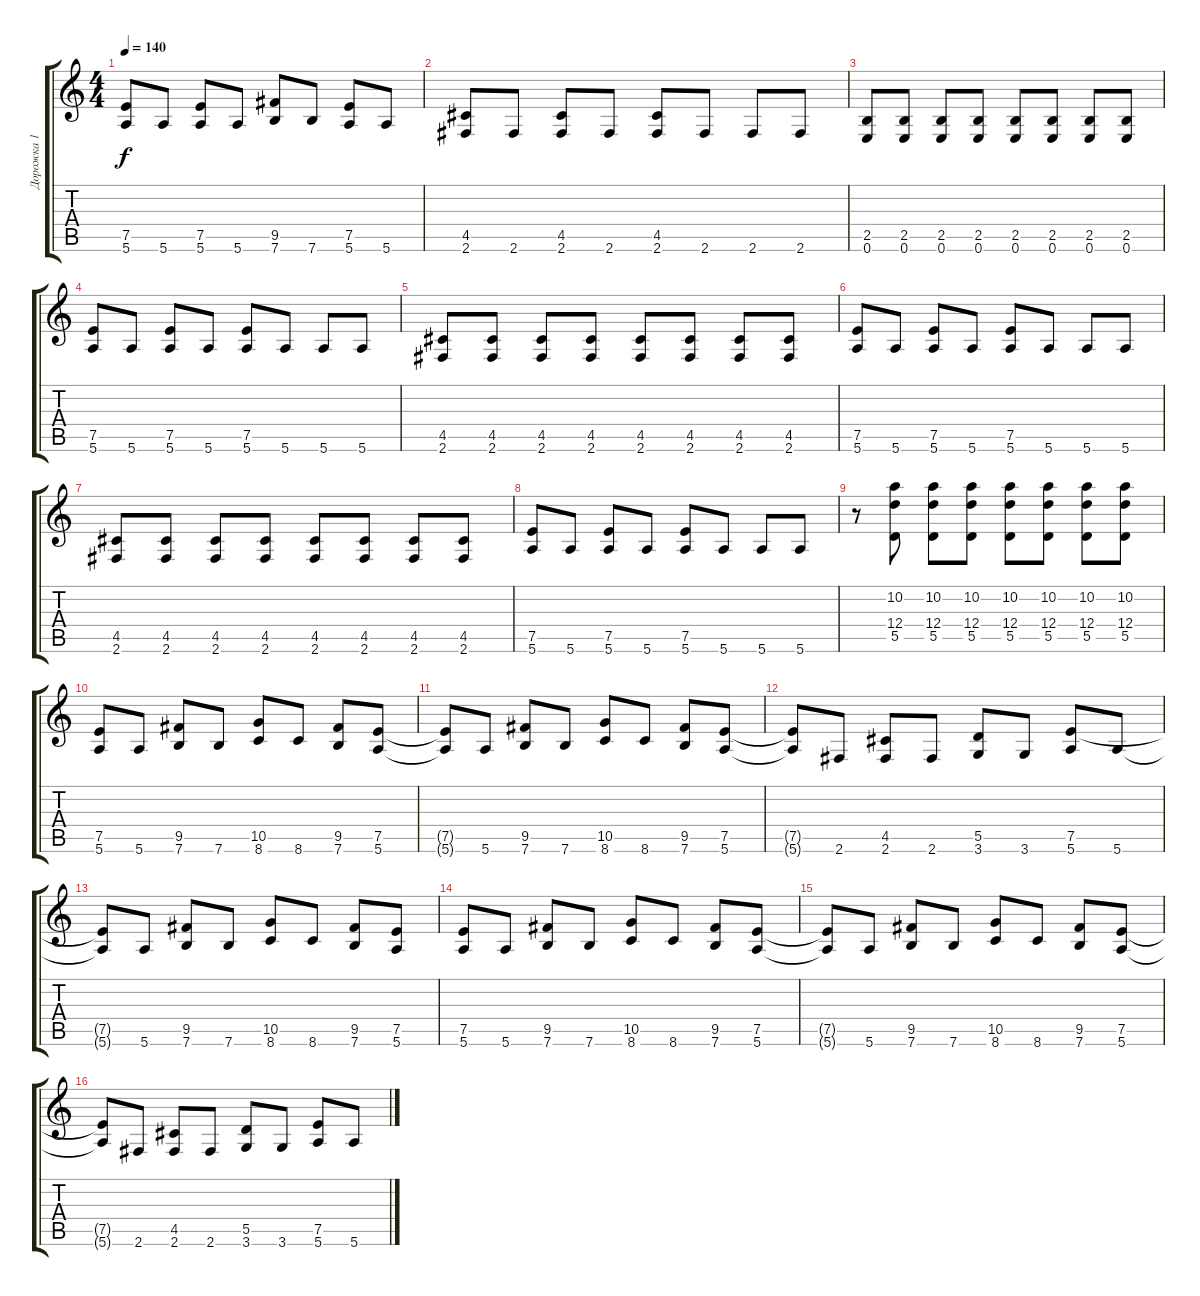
\track ("Дорожка 1" "Дорожка 1") {instrument distortionguitar}
\staff {score tabs}
\tuning (E4 B3 G3 D3 A2 E2) {hide}
\ts (4 4)
\tempo 140
\clef g2
\ks c
(7.5{t} 5.6{t}).8{dy f} 5.6.8 (7.5 5.6).8 5.6.8 (9.5 7.6).8 7.6.8 (7.5 5.6).8 5.6.8 |
(4.5 2.6).8 2.6.8 (4.5 2.6).8 2.6.8 (4.5 2.6).8 2.6.8 2.6.8 2.6.8 |
(2.5 0.6).8 (2.5 0.6).8 (2.5 0.6).8 (2.5 0.6).8 (2.5 0.6).8 (2.5 0.6).8 (2.5 0.6).8 (2.5 0.6).8 |
(7.5 5.6).8 5.6.8 (7.5 5.6).8 5.6.8 (7.5 5.6).8 5.6.8 5.6.8 5.6.8 |
(4.5 2.6).8 (4.5 2.6).8 (4.5 2.6).8 (4.5 2.6).8 (4.5 2.6).8 (4.5 2.6).8 (4.5 2.6).8 (4.5 2.6).8 |
(7.5 5.6).8 5.6.8 (7.5 5.6).8 5.6.8 (7.5 5.6).8 5.6.8 5.6.8 5.6.8 |
(4.5 2.6).8 (4.5 2.6).8 (4.5 2.6).8 (4.5 2.6).8 (4.5 2.6).8 (4.5 2.6).8 (4.5 2.6).8 (4.5 2.6).8 |
(7.5 5.6).8 5.6.8 (7.5 5.6).8 5.6.8 (7.5 5.6).8 5.6.8 5.6.8 5.6.8 |
r.8 (10.2 12.4 5.5).8 (10.2 12.4 5.5).8 (10.2 12.4 5.5).8 (10.2 12.4 5.5).8 (10.2 12.4 5.5).8 (10.2 12.4 5.5).8 (10.2 12.4 5.5).8 |
(7.5 5.6).8 5.6.8 (9.5 7.6).8 7.6.8 (10.5 8.6).8 8.6.8 (9.5 7.6).8 (7.5 5.6).8 |
(7.5{t} 5.6{t}).8 5.6.8 (9.5 7.6).8 7.6.8 (10.5 8.6).8 8.6.8 (9.5 7.6).8 (7.5 5.6).8 |
(7.5{t} 5.6{t}).8 2.6.8 (4.5 2.6).8 2.6.8 (5.5 3.6).8 3.6.8 (7.5 5.6).8 5.6.8 |
(7.5{t} 5.6{t}).8 5.6.8 (9.5 7.6).8 7.6.8 (10.5 8.6).8 8.6.8 (9.5 7.6).8 (7.5 5.6).8 |
(7.5 5.6).8 5.6.8 (9.5 7.6).8 7.6.8 (10.5 8.6).8 8.6.8 (9.5 7.6).8 (7.5 5.6).8 |
(7.5{t} 5.6{t}).8 5.6.8 (9.5 7.6).8 7.6.8 (10.5 8.6).8 8.6.8 (9.5 7.6).8 (7.5 5.6).8 |
(7.5{t} 5.6{t}).8 2.6.8 (4.5 2.6).8 2.6.8 (5.5 3.6).8 3.6.8 (7.5 5.6).8 5.6.8
